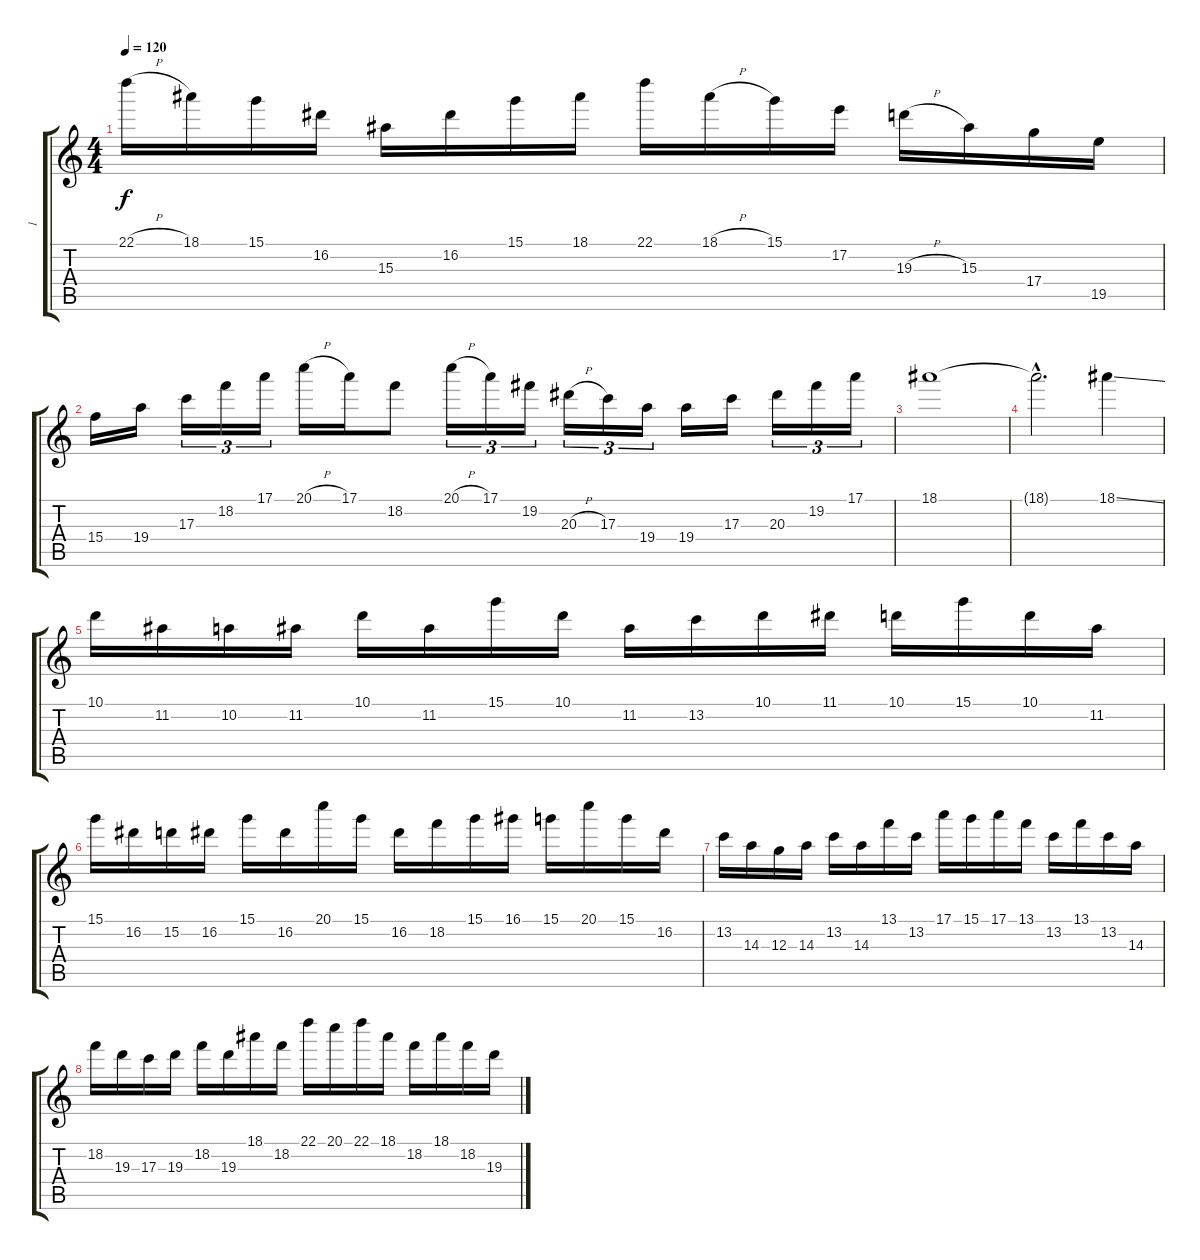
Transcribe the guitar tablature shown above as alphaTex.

\track ("1" "1") {instrument distortionguitar}
\staff {score tabs}
\tuning (E4 B3 G3 D3 A2 E2) {hide}
\ts (4 4)
\tempo 120
\clef g2
\ks c
22.1{h}.16{dy f} 18.1.16 15.1.16 16.2.16 15.3.16 16.2.16 15.1.16 18.1.16 22.1.16 18.1{h}.16 15.1.16 17.2.16 19.3{h}.16 15.3.16 17.4.16 19.5.16 |
15.4.16 19.4.16 17.3.16{tu (3 2)} 18.2.16{tu (3 2)} 17.1.16{tu (3 2)} 20.1{h}.16 17.1.16 18.2.8 20.1{h}.16{tu (3 2)} 17.1.16{tu (3 2)} 19.2.16{tu (3 2)} 20.3{h}.16{tu (3 2)} 17.3.16{tu (3 2)} 19.4.16{tu (3 2)} 19.4.16 17.3.16 20.3.16{tu (3 2)} 19.2.16{tu (3 2)} 17.1.16{tu (3 2)} |
18.1.1 |
18.1{hac t}.2{d} 18.1{ss}.4 |
10.1.16 11.2.16 10.2.16 11.2.16 10.1.16 11.2.16 15.1.16 10.1.16 11.2.16 13.2.16 10.1.16 11.1.16 10.1.16 15.1.16 10.1.16 11.2.16 |
15.1.16 16.2.16 15.2.16 16.2.16 15.1.16 16.2.16 20.1.16 15.1.16 16.2.16 18.2.16 15.1.16 16.1.16 15.1.16 20.1.16 15.1.16 16.2.16 |
13.2.16 14.3.16 12.3.16 14.3.16 13.2.16 14.3.16 13.1.16 13.2.16 17.1.16 15.1.16 17.1.16 13.1.16 13.2.16 13.1.16 13.2.16 14.3.16 |
18.2.16 19.3.16 17.3.16 19.3.16 18.2.16 19.3.16 18.1.16 18.2.16 22.1.16 20.1.16 22.1.16 18.1.16 18.2.16 18.1.16 18.2.16 19.3.16
